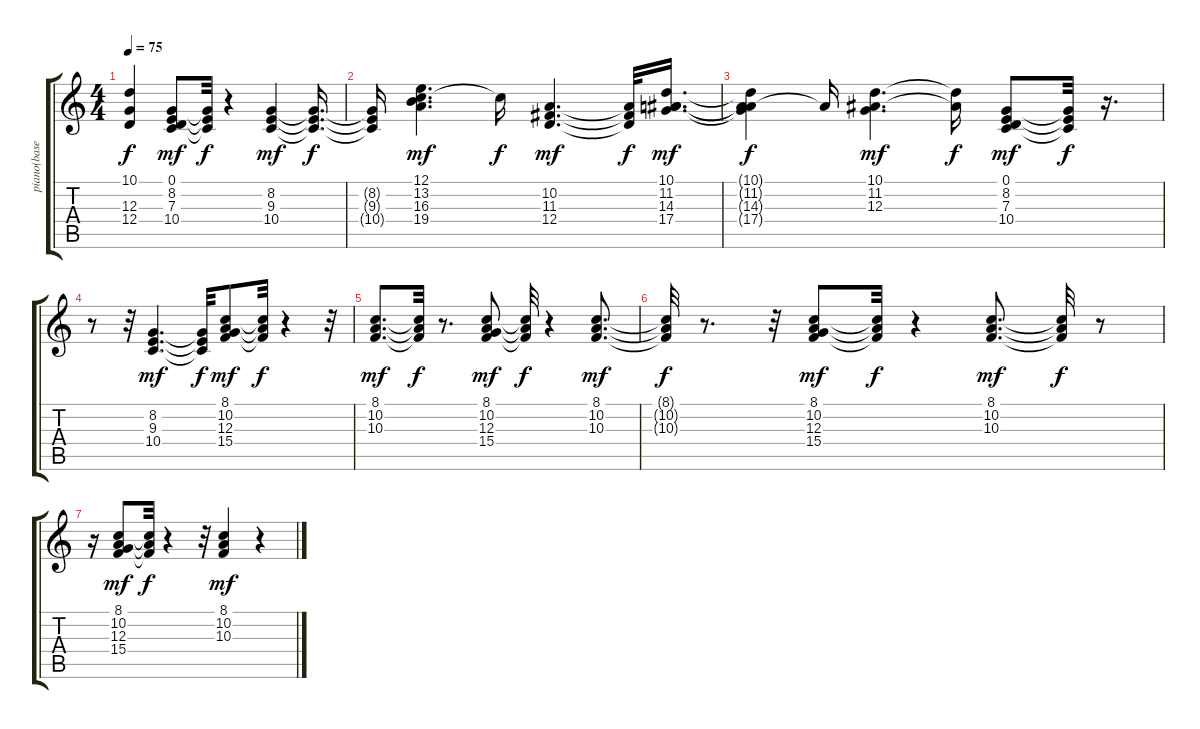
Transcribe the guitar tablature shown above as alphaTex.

\track ("piano(base)" "piano(base") {instrument acousticgrandpiano}
\staff {score tabs}
\tuning (E4 B3 G3 D3 A2 E2) {hide}
\ts (4 4)
\tempo 75
\clef g2
\ks c
(10.1{t} 12.3{t} 12.4{t}).4{dy f} (0.1 8.2 7.3 10.4).8{dy mf} (0.1{t} 8.2{t} 10.4{t}).32{dy f} r.4 (8.2 9.3 10.4).4{dy mf} (8.2{t} 9.3{t} 10.4{t}).16{d dy f} |
(8.2{t} 9.3{t} 10.4{t}).16 (12.1 13.2 16.3 19.4).4{d dy mf} 13.2{t}.16{dy f} (10.2 11.3 12.4).4{d dy mf} (10.2{t} 11.3{t} 12.4{t}).32{dy f} (10.1 11.2 14.3 17.4).16{d dy mf} |
(10.1{t} 11.2{t} 14.3{t} 17.4{t}).4{dy f} 14.3{t}.16 (10.1 11.2 12.3).4{d dy mf} (10.1{t} 11.2{t}).16{dy f} (0.1 8.2 7.3 10.4).8{dy mf} (0.1{t} 8.2{t} 10.4{t}).32{dy f} r.16{d} |
r.8 r.32 (8.2 9.3 10.4).4{d dy mf} (8.2{t} 9.3{t} 10.4{t}).32{dy f} (8.1 10.2 12.3 15.4).8{dy mf volume 12 instrument acousticgrandpiano} (8.1{t} 10.2{t} 15.4{t}).32{dy f} r.4 r.32 |
(8.1 10.2 10.3).8{d dy mf} (8.1{t} 10.2{t} 10.3{t}).32{dy f} r.8{d} (8.1 10.2 12.3 15.4).8{dy mf} (8.1{t} 10.2{t} 15.4{t}).32{dy f} r.4 (8.1 10.2 10.3).8{d dy mf} |
(8.1{t} 10.2{t} 10.3{t}).32{dy f} r.8{d} r.32 (8.1 10.2 12.3 15.4).8{dy mf} (8.1{t} 10.2{t} 15.4{t}).32{dy f} r.4 (8.1 10.2 10.3).8{d dy mf} (8.1{t} 10.2{t} 10.3{t}).32{dy f} r.8 |
r.16 (8.1 10.2 12.3 15.4).8{dy mf} (8.1{t} 10.2{t} 15.4{t}).32{dy f} r.4 r.32 (8.1 10.2 10.3).4{dy mf} r.4
